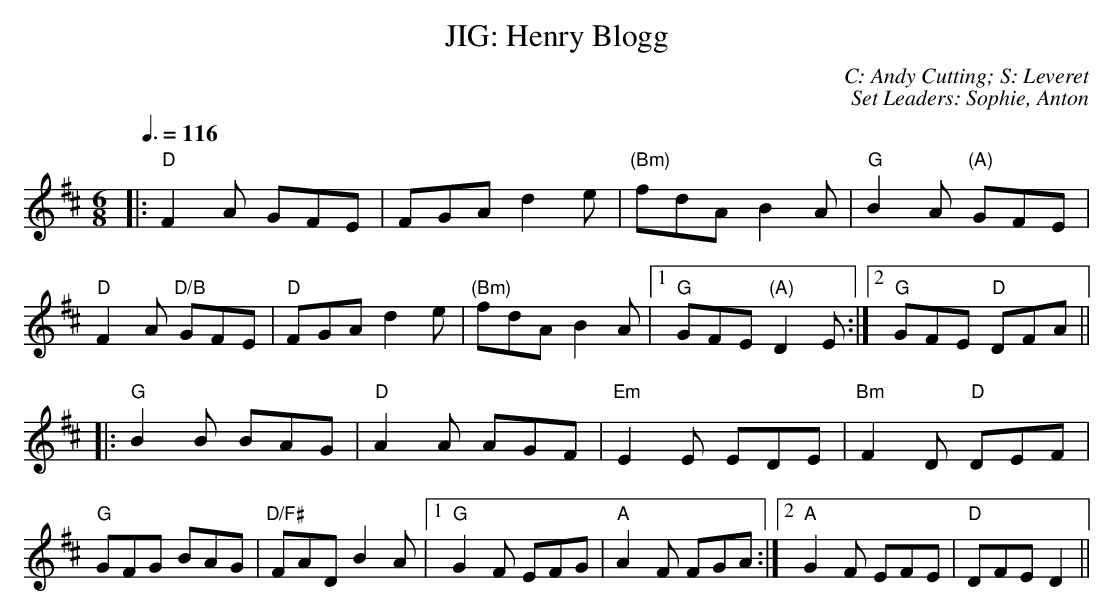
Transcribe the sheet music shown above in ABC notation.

X:1
T: JIG: Henry Blogg
C: C: Andy Cutting; S: Leveret
C: Set Leaders: Sophie, Anton
M: 6/8
L: 1/8
Q: 3/8=116
K: Dmaj
|:"D"F2A GFE|FGA d2e|"(Bm)"fdA B2A|"G"B2A "(A)"GFE|
"D"F2A "D/B"GFE|"D"FGA d2e|"(Bm)"fdA B2A|1 "G"GFE "(A)"D2E:|2 "G"GFE "D"DFA||
|:"G"B2B BAG|"D"A2A AGF|"Em"E2E EDE|"Bm"F2D "D"DEF|
"G"GFG BAG|"D/F#"FAD B2A|1 "G"G2F EFG|"A"A2F FGA:|2 "A"G2F EFE|"D"DFE D2||
